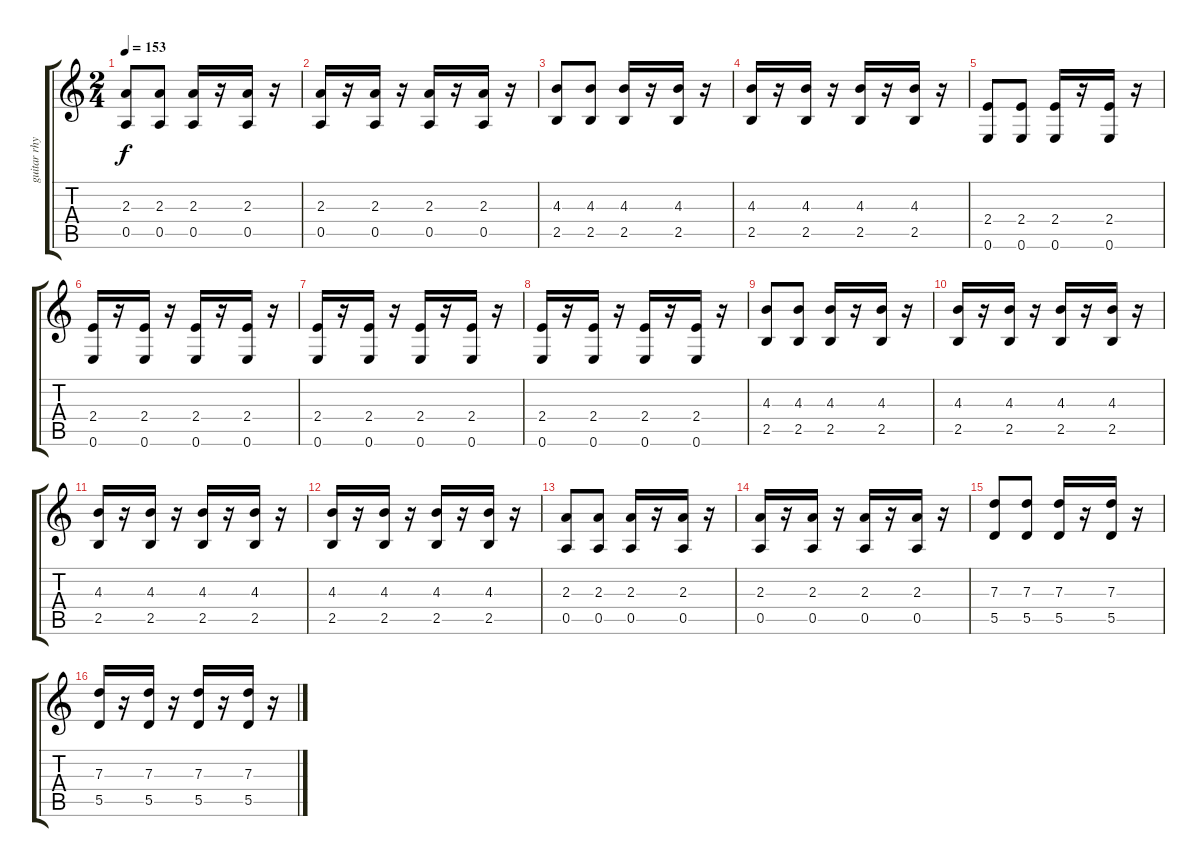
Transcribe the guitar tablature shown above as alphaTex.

\track ("guitar rhythm right" "guitar rhy") {instrument distortionguitar}
\staff {score tabs}
\tuning (E4 B3 G3 D3 A2 E2) {hide}
\ts (2 4)
\tempo 153
\clef g2
\ks c
(2.3 0.5).8{dy f} (2.3 0.5).8 (2.3 0.5).16 r.16 (2.3 0.5).16 r.16 |
(2.3 0.5).16 r.16 (2.3 0.5).16 r.16 (2.3 0.5).16 r.16 (2.3 0.5).16 r.16 |
(4.3 2.5).8 (4.3 2.5).8 (4.3 2.5).16 r.16 (4.3 2.5).16 r.16 |
(4.3 2.5).16 r.16 (4.3 2.5).16 r.16 (4.3 2.5).16 r.16 (4.3 2.5).16 r.16 |
(2.4 0.6).8 (2.4 0.6).8 (2.4 0.6).16 r.16 (2.4 0.6).16 r.16 |
(2.4 0.6).16 r.16 (2.4 0.6).16 r.16 (2.4 0.6).16 r.16 (2.4 0.6).16 r.16 |
(2.4 0.6).16 r.16 (2.4 0.6).16 r.16 (2.4 0.6).16 r.16 (2.4 0.6).16 r.16 |
(2.4 0.6).16 r.16 (2.4 0.6).16 r.16 (2.4 0.6).16 r.16 (2.4 0.6).16 r.16 |
(4.3 2.5).8 (4.3 2.5).8 (4.3 2.5).16 r.16 (4.3 2.5).16 r.16 |
(4.3 2.5).16 r.16 (4.3 2.5).16 r.16 (4.3 2.5).16 r.16 (4.3 2.5).16 r.16 |
(4.3 2.5).16 r.16 (4.3 2.5).16 r.16 (4.3 2.5).16 r.16 (4.3 2.5).16 r.16 |
(4.3 2.5).16 r.16 (4.3 2.5).16 r.16 (4.3 2.5).16 r.16 (4.3 2.5).16 r.16 |
(2.3 0.5).8 (2.3 0.5).8 (2.3 0.5).16 r.16 (2.3 0.5).16 r.16 |
(2.3 0.5).16 r.16 (2.3 0.5).16 r.16 (2.3 0.5).16 r.16 (2.3 0.5).16 r.16 |
(7.3 5.5).8 (7.3 5.5).8 (7.3 5.5).16 r.16 (7.3 5.5).16 r.16 |
(7.3 5.5).16 r.16 (7.3 5.5).16 r.16 (7.3 5.5).16 r.16 (7.3 5.5).16 r.16
